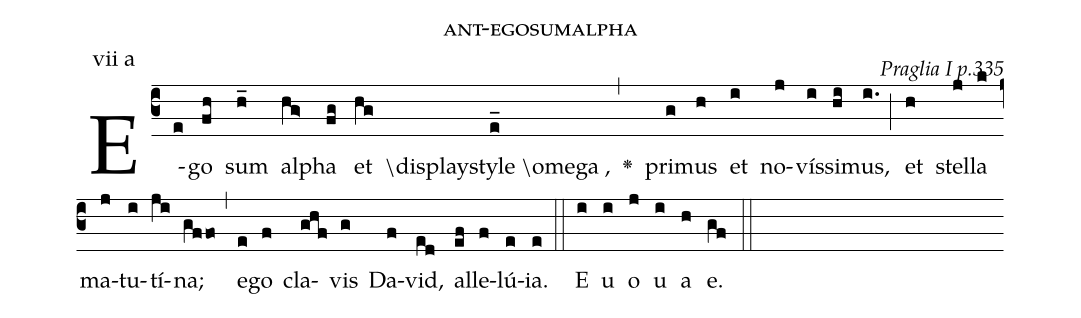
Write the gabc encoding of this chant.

name: ant-egosumalpha;
commentary: Praglia I p.335;
annotation: vii a;
%%
(c3) E(e)go(fh) sum(h_) al(hg>)pha(fg) et(hg) {\displaystyle \omega },(e_) <v>\greheightstar</v>(,) pri(g)mus(h) et(i) no(j)vís(i)si(hi)mus,(i.) (;) et(h) stel(j)la(k) ma(j)tu(i)tí(ji)na;(gffo) (,) e(e)go(f) cla(ghf)vis(g) Da(f)vid,(ed) al(ef)le(f)lú(e)ia.(e) (::)
E(i) u(i) o(j) u(i) a(h) e.(gf::)
